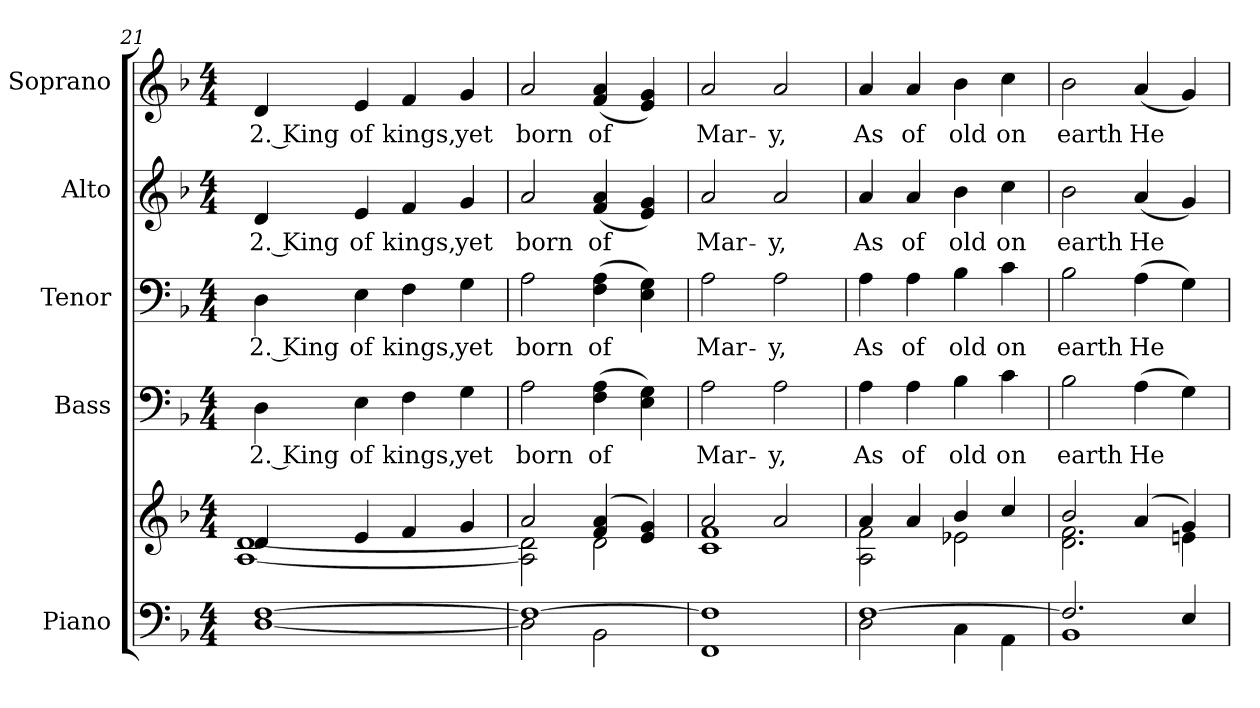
**kern	**kern	**kern	**text	**kern	**text	**kern	**text	**kern	**text
*part5	*part5	*part4	*part4	*part3	*part3	*part2	*part2	*part1	*part1
*staff6	*staff5	*staff4	*staff4	*staff3	*staff3	*staff2	*staff2	*staff1	*staff1
*I"Piano	*	*I"Bass	*	*I"Tenor	*	*I"Alto	*	*I"Soprano	*
*I'Pno.	*	*I'B.	*	*I'T.	*	*I'A.	*	*I'S.	*
*clefF4	*clefG2	*clefF4	*	*clefF4	*	*clefG2	*	*clefG2	*
*k[b-]	*k[b-]	*k[b-]	*	*k[b-]	*	*k[b-]	*	*k[b-]	*
*F:	*F:	*F:	*	*F:	*	*F:	*	*F:	*
*M4/4	*M4/4	*M4/4	*	*M4/4	*	*M4/4	*	*M4/4	*
=21	=21	=21	=21	=21	=21	=21	=21	=21	=21
*^	*^	*	*	*	*	*	*	*	*
!	!	!	!	!	!LO:LY:b:color=#000000	!	!	!	!	!	!
!	!	!	!	!	!	!	!LO:LY:b:color=#000000	!	!	!	!
!	!	!	!	!	!	!	!	!	!LO:LY:b:color=#000000	!	!
!	!	!	!	!	!	!	!	!	!	!	!LO:LY:b:color=#000000
[>1Fi	[<1Di	4di/	[<1Ai [<1di	4Di\	2. King	4Di\	2. King	4di/	2. King	4di/	2. King
!	!	!	!	!	!LO:LY:b:color=#000000	!	!	!	!	!	!
!	!	!	!	!	!	!	!LO:LY:b:color=#000000	!	!	!	!
!	!	!	!	!	!	!	!	!	!LO:LY:b:color=#000000	!	!
!	!	!	!	!	!	!	!	!	!	!	!LO:LY:b:color=#000000
.	.	4ei/	.	4Ei\	of	4Ei\	of	4ei/	of	4ei/	of
!	!	!	!	!	!LO:LY:b:color=#000000	!	!	!	!	!	!
!	!	!	!	!	!	!	!LO:LY:b:color=#000000	!	!	!	!
!	!	!	!	!	!	!	!	!	!LO:LY:b:color=#000000	!	!
!	!	!	!	!	!	!	!	!	!	!	!LO:LY:b:color=#000000
.	.	4fi/	.	4Fi\	kings,	4Fi\	kings,	4fi/	kings,	4fi/	kings,
!	!	!	!	!	!LO:LY:b:color=#000000	!	!	!	!	!	!
!	!	!	!	!	!	!	!LO:LY:b:color=#000000	!	!	!	!
!	!	!	!	!	!	!	!	!	!LO:LY:b:color=#000000	!	!
!	!	!	!	!	!	!	!	!	!	!	!LO:LY:b:color=#000000
.	.	4gi/	.	4Gi\	yet	4Gi\	yet	4gi/	yet	4gi/	yet
=22	=22	=22	=22	=22	=22	=22	=22	=22	=22	=22	=22
!	!	!	!	!	!LO:LY:b:color=#000000	!	!	!	!	!	!
!	!	!	!	!	!	!	!LO:LY:b:color=#000000	!	!	!	!
!	!	!	!	!	!	!	!	!	!LO:LY:b:color=#000000	!	!
!	!	!	!	!	!	!	!	!	!	!	!LO:LY:b:color=#000000
1Fi_>	2Di\]	2ai/	2Ai\] 2di]	2Ai\	born	2Ai\	born	2ai/	born	2ai/	born
!	!	!	!	!	!LO:LY:b:color=#000000	!	!	!	!	!	!
!	!	!	!	!	!	!	!LO:LY:b:color=#000000	!	!	!	!
!	!	!	!	!	!	!	!	!	!LO:LY:b:color=#000000	!	!
!	!	!	!	!	!	!	!	!	!	!	!LO:LY:b:color=#000000
.	2BB-i\	(4fi/ 4ai	2di\	(4Fi\ 4Ai	of	(4Fi\ 4Ai	of	(4fi/ 4ai	of	(4fi/ 4ai	of
.	.	4ei/ 4gi)	.	4Ei\ 4Gi)	.	4Ei\ 4Gi)	.	4ei/ 4gi)	.	4ei/ 4gi)	.
!!LO:PB:g=z
=23	=23	=23	=23	=23	=23	=23	=23	=23	=23	=23	=23
!	!	!	!	!	!LO:LY:b:color=#000000	!	!	!	!	!	!
!	!	!	!	!	!	!	!LO:LY:b:color=#000000	!	!	!	!
!	!	!	!	!	!	!	!	!	!LO:LY:b:color=#000000	!	!
!	!	!	!	!	!	!	!	!	!	!	!LO:LY:b:color=#000000
1Fi]	1FFi	2ai/	1ci 1fi	2Ai\	Mar-	2Ai\	Mar-	2ai/	Mar-	2ai/	Mar-
!	!	!	!	!	!LO:LY:b:color=#000000	!	!	!	!	!	!
!	!	!	!	!	!	!	!LO:LY:b:color=#000000	!	!	!	!
!	!	!	!	!	!	!	!	!	!LO:LY:b:color=#000000	!	!
!	!	!	!	!	!	!	!	!	!	!	!LO:LY:b:color=#000000
.	.	2ai/	.	2Ai\	-y,	2Ai\	-y,	2ai/	-y,	2ai/	-y,
=24	=24	=24	=24	=24	=24	=24	=24	=24	=24	=24	=24
!	!	!	!	!	!LO:LY:b:color=#000000	!	!	!	!	!	!
!	!	!	!	!	!	!	!LO:LY:b:color=#000000	!	!	!	!
!	!	!	!	!	!	!	!	!	!LO:LY:b:color=#000000	!	!
!	!	!	!	!	!	!	!	!	!	!	!LO:LY:b:color=#000000
[>1Fi	2Di\	4ai/	2Ai\ 2fi	4Ai\	As	4Ai\	As	4ai/	As	4ai/	As
!	!	!	!	!	!LO:LY:b:color=#000000	!	!	!	!	!	!
!	!	!	!	!	!	!	!LO:LY:b:color=#000000	!	!	!	!
!	!	!	!	!	!	!	!	!	!LO:LY:b:color=#000000	!	!
!	!	!	!	!	!	!	!	!	!	!	!LO:LY:b:color=#000000
.	.	4ai/	.	4Ai\	of	4Ai\	of	4ai/	of	4ai/	of
!	!	!	!	!	!LO:LY:b:color=#000000	!	!	!	!	!	!
!	!	!	!	!	!	!	!LO:LY:b:color=#000000	!	!	!	!
!	!	!	!	!	!	!	!	!	!LO:LY:b:color=#000000	!	!
!	!	!	!	!	!	!	!	!	!	!	!LO:LY:b:color=#000000
.	4Ci\	4b-i/	2e-Xi\	4B-i\	old	4B-i\	old	4b-i\	old	4b-i\	old
!	!	!	!	!	!LO:LY:b:color=#000000	!	!	!	!	!	!
!	!	!	!	!	!	!	!LO:LY:b:color=#000000	!	!	!	!
!	!	!	!	!	!	!	!	!	!LO:LY:b:color=#000000	!	!
!	!	!	!	!	!	!	!	!	!	!	!LO:LY:b:color=#000000
.	4AAi\	4cci/	.	4ci\	on	4ci\	on	4cci\	on	4cci\	on
=25	=25	=25	=25	=25	=25	=25	=25	=25	=25	=25	=25
!	!	!	!	!	!LO:LY:b:color=#000000	!	!	!	!	!	!
!	!	!	!	!	!	!	!LO:LY:b:color=#000000	!	!	!	!
!	!	!	!	!	!	!	!	!	!LO:LY:b:color=#000000	!	!
!	!	!	!	!	!	!	!	!	!	!	!LO:LY:b:color=#000000
2.Fi/]	1BB-i	2b-i/	2.di\ 2.fi	2B-i\	earth	2B-i\	earth	2b-i\	earth	2b-i\	earth
!	!	!	!	!	!LO:LY:b:color=#000000	!	!	!	!	!	!
!	!	!	!	!	!	!	!LO:LY:b:color=#000000	!	!	!	!
!	!	!	!	!	!	!	!	!	!LO:LY:b:color=#000000	!	!
!	!	!	!	!	!	!	!	!	!	!	!LO:LY:b:color=#000000
.	.	(4ai/	.	(4Ai\	He	(4Ai\	He	(4ai/	He	(4ai/	He
4Ei/	.	4gi/)	4eni\	4Gi\)	.	4Gi\)	.	4gi/)	.	4gi/)	.
*v	*v	*	*	*	*	*	*	*	*	*	*
*	*v	*v	*	*	*	*	*	*	*	*
=	=	=	=	=	=	=	=	=	=
*-	*-	*-	*-	*-	*-	*-	*-	*-	*-
